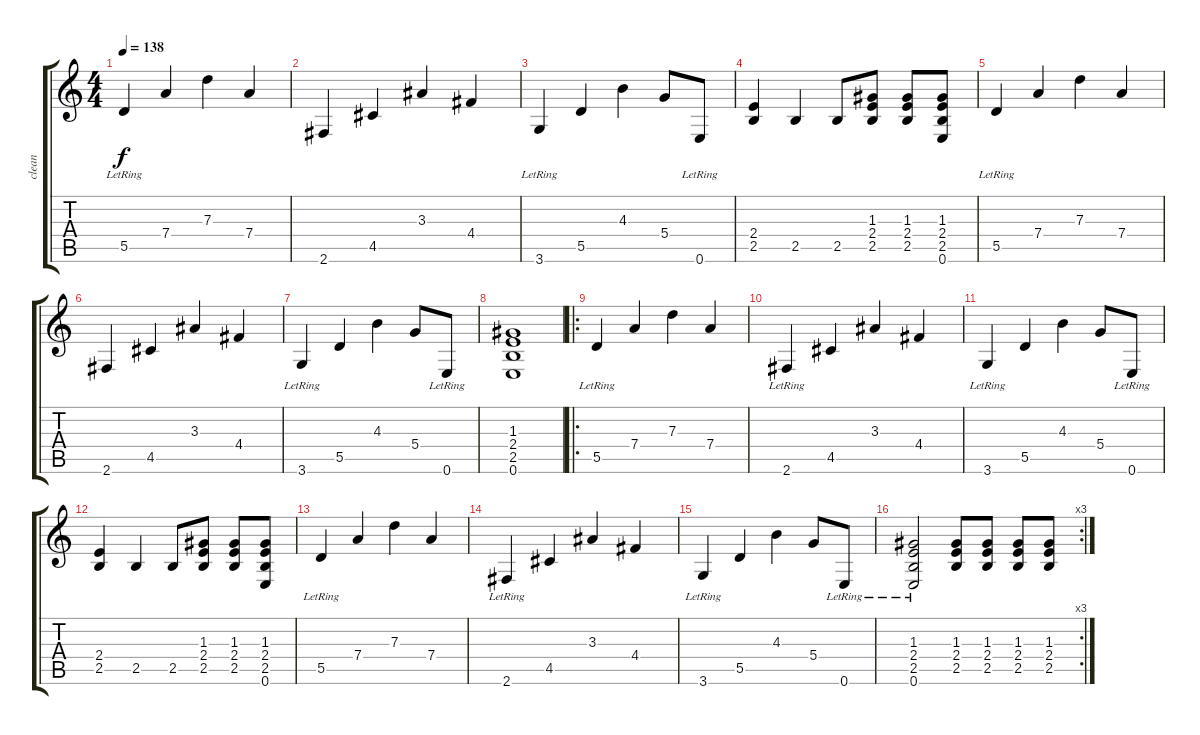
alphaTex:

\track ("clean" "clean") {instrument acousticguitarnylon}
\staff {score tabs}
\tuning (E4 B3 G3 D3 A2 E2) {hide}
\ts (4 4)
\tempo 138
\clef g2
\ks c
5.5{lr}.4{dy f instrument acousticguitarnylon} 7.4.4 7.3.4 7.4.4 |
2.6.4 4.5.4 3.3.4 4.4.4 |
3.6{lr}.4 5.5.4 4.3.4 5.4.8 0.6{lr}.8 |
(2.4 2.5).4 2.5.4 2.5.8 (1.3 2.4 2.5).8 (1.3 2.4 2.5).8 (1.3 2.4 2.5 0.6).8 |
5.5{lr}.4 7.4.4 7.3.4 7.4.4 |
2.6.4 4.5.4 3.3.4 4.4.4 |
3.6{lr}.4 5.5.4 4.3.4 5.4.8 0.6{lr}.8 |
(1.3 2.4 2.5 0.6).1 |
\ro
5.5{lr}.4 7.4.4 7.3.4 7.4.4 |
2.6{lr}.4 4.5.4 3.3.4 4.4.4 |
3.6{lr}.4 5.5.4 4.3.4 5.4.8 0.6{lr}.8 |
(2.4 2.5).4 2.5.4 2.5.8 (1.3 2.4 2.5).8 (1.3 2.4 2.5).8 (1.3 2.4 2.5 0.6).8 |
5.5{lr}.4 7.4.4 7.3.4 7.4.4 |
2.6{lr}.4 4.5.4 3.3.4 4.4.4 |
3.6{lr}.4 5.5.4 4.3.4 5.4.8 0.6{lr}.8 |
\rc 3
(1.3 2.4 2.5 0.6{lr}).2 (1.3 2.4 2.5).8 (1.3 2.4 2.5).8 (1.3 2.4 2.5).8 (1.3 2.4 2.5).8
